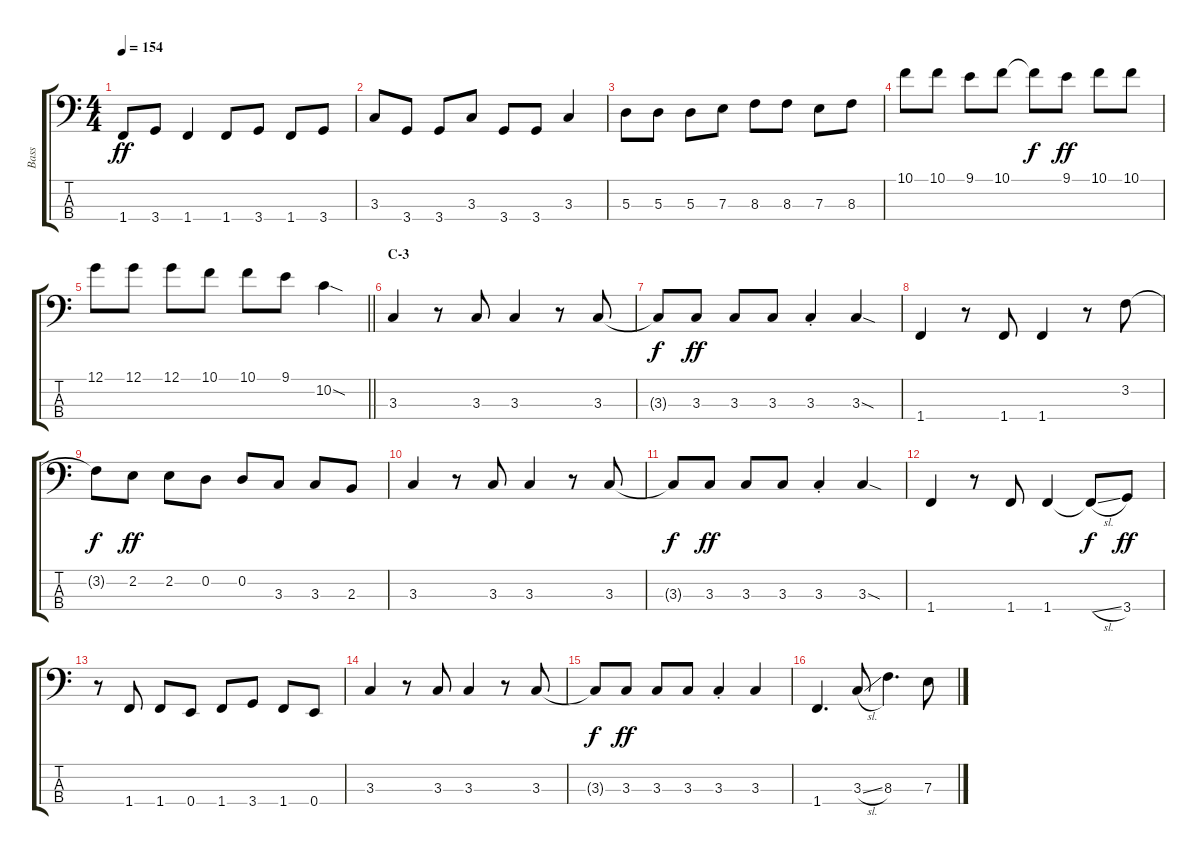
\track ("Bass" "Bass") {instrument electricbasspick}
\staff {score tabs}
\tuning (G2 D2 A1 E1) {hide}
\ts (4 4)
\tempo 154
\clef f4
\ks c
1.4.8{dy ff} 3.4.8 1.4.4 1.4.8 3.4.8 1.4.8 3.4.8 |
3.3.8 3.4.8 3.4.8 3.3.8 3.4.8 3.4.8 3.3.4 |
5.3.8 5.3.8 5.3.8 7.3.8 8.3.8 8.3.8 7.3.8 8.3.8 |
10.1.8 10.1.8 9.1.8 10.1.8 10.1{t}.8{dy f} 9.1.8{dy ff} 10.1.8 10.1.8 |
\barLineRight lightlight
12.1.8 12.1.8 12.1.8 10.1.8 10.1.8 9.1.8 10.2{sod}.4 |
\section ("" "C-3")
3.3.4 r.8 3.3.8 3.3.4 r.8 3.3.8 |
3.3{t}.8{dy f} 3.3.8{dy ff} 3.3.8 3.3.8 3.3{st}.4 3.3{sod}.4 |
1.4.4 r.8 1.4.8 1.4.4 r.8 3.2.8 |
3.2{t}.8{dy f} 2.2.8{dy ff} 2.2.8 0.2.8 0.2.8 3.3.8 3.3.8 2.3.8 |
3.3.4 r.8 3.3.8 3.3.4 r.8 3.3.8 |
3.3{t}.8{dy f} 3.3.8{dy ff} 3.3.8 3.3.8 3.3{st}.4 3.3{sod}.4 |
1.4.4 r.8 1.4.8 1.4.4 1.4{sl t}.8{dy f} 3.4.8{dy ff} |
r.8 1.4.8 1.4.8 0.4.8 1.4.8 3.4.8 1.4.8 0.4.8 |
3.3.4 r.8 3.3.8 3.3.4 r.8 3.3.8 |
3.3{t}.8{dy f} 3.3.8{dy ff} 3.3.8 3.3.8 3.3{st}.4 3.3.4 |
1.4.4{d} 3.3{sl}.8 8.3.4{d} 7.3.8
